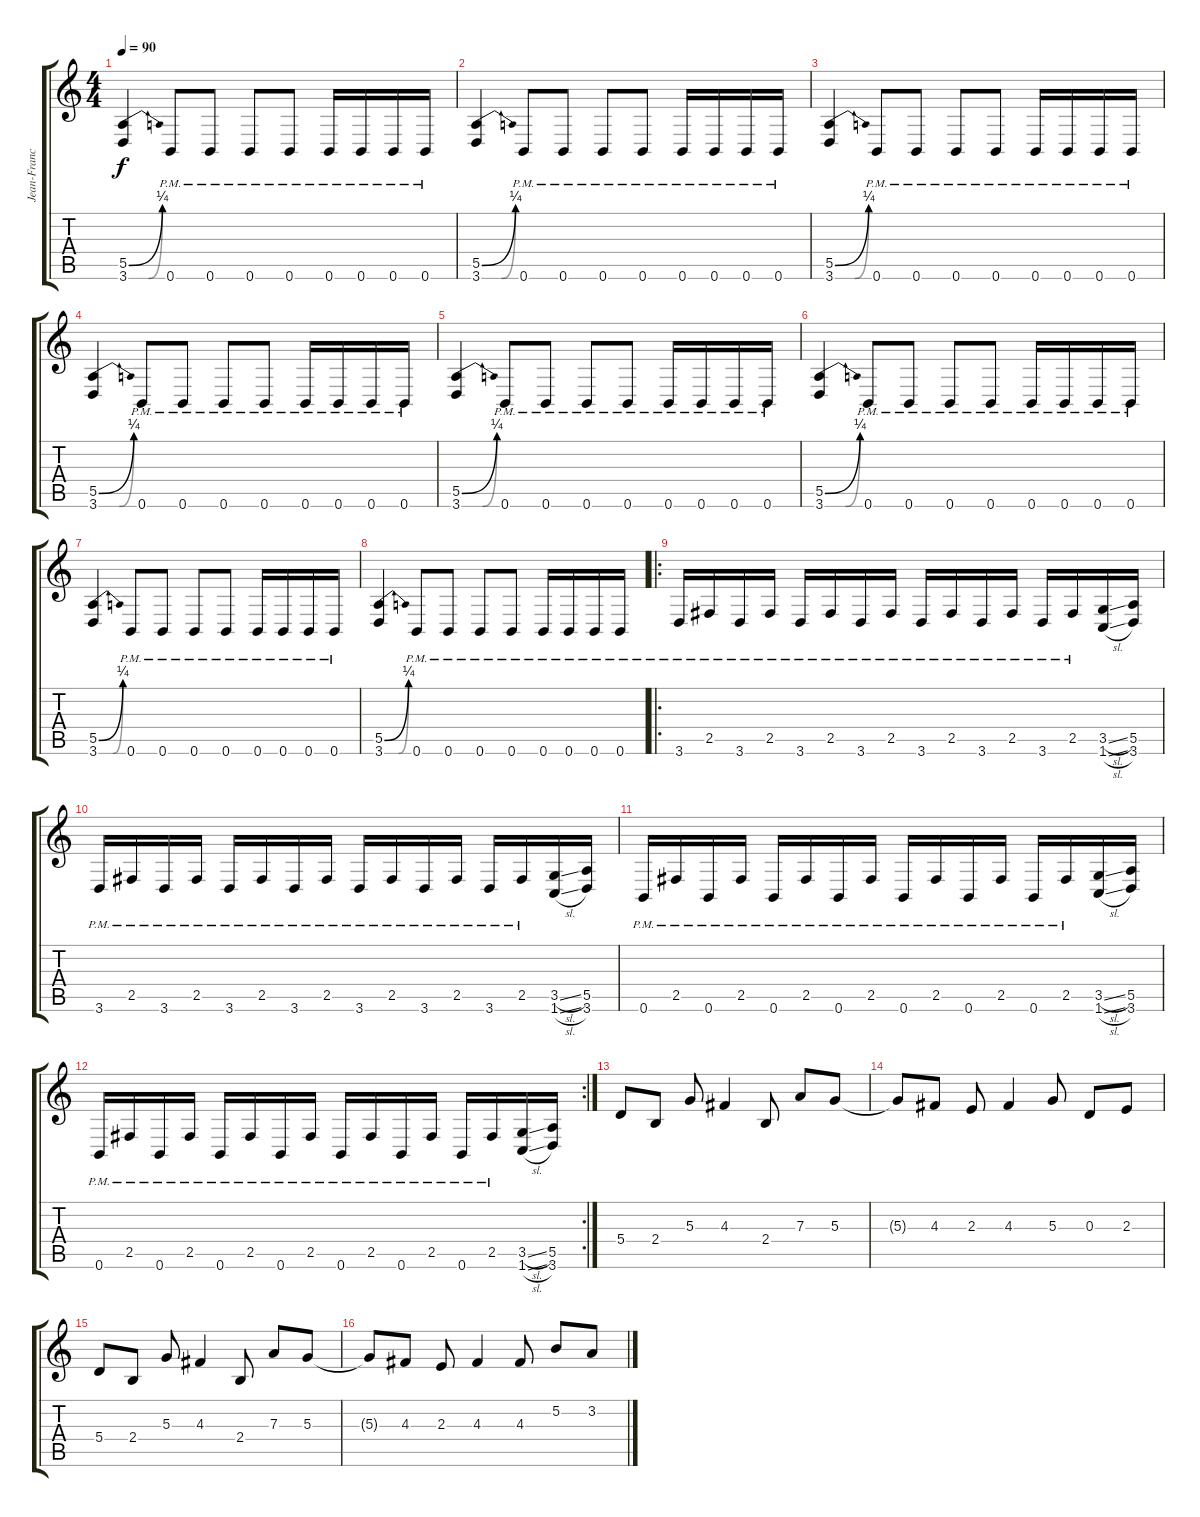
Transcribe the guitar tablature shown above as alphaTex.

\track ("Jean-Francois Dagenals (Lead)" "Jean-Franc") {instrument distortionguitar}
\staff {score tabs}
\tuning (B3 Gb3 D3 A2 E2 B1) {hide}
\ts (4 4)
\tempo 90
\clef g2
\ks c
(5.5{be (bend 0 0 60 1)} 3.6{be (custom 0 0 6 0 15 0 35 0 60 1)}).4{dy f} 0.6{pm}.8 0.6{pm}.8 0.6{pm}.8 0.6{pm}.8 0.6{pm}.16 0.6{pm}.16 0.6{pm}.16 0.6{pm}.16 |
(5.5{be (bend 0 0 60 1)} 3.6{be (custom 0 0 6 0 15 0 35 0 60 1)}).4{balance 0} 0.6{pm}.8 0.6{pm}.8 0.6{pm}.8 0.6{pm}.8 0.6{pm}.16 0.6{pm}.16 0.6{pm}.16 0.6{pm}.16 |
(5.5{be (bend 0 0 60 1)} 3.6{be (custom 0 0 6 0 15 0 35 0 60 1)}).4 0.6{pm}.8 0.6{pm}.8 0.6{pm}.8 0.6{pm}.8 0.6{pm}.16 0.6{pm}.16 0.6{pm}.16 0.6{pm}.16 |
(5.5{be (bend 0 0 60 1)} 3.6{be (custom 0 0 6 0 15 0 35 0 60 1)}).4 0.6{pm}.8 0.6{pm}.8 0.6{pm}.8 0.6{pm}.8 0.6{pm}.16 0.6{pm}.16 0.6{pm}.16 0.6{pm}.16 |
(5.5{be (bend 0 0 60 1)} 3.6{be (custom 0 0 6 0 15 0 35 0 60 1)}).4 0.6{pm}.8 0.6{pm}.8 0.6{pm}.8 0.6{pm}.8 0.6{pm}.16 0.6{pm}.16 0.6{pm}.16 0.6{pm}.16 |
(5.5{be (bend 0 0 60 1)} 3.6{be (custom 0 0 6 0 15 0 35 0 60 1)}).4 0.6{pm}.8 0.6{pm}.8 0.6{pm}.8 0.6{pm}.8 0.6{pm}.16 0.6{pm}.16 0.6{pm}.16 0.6{pm}.16 |
(5.5{be (bend 0 0 60 1)} 3.6{be (custom 0 0 6 0 15 0 35 0 60 1)}).4 0.6{pm}.8 0.6{pm}.8 0.6{pm}.8 0.6{pm}.8 0.6{pm}.16 0.6{pm}.16 0.6{pm}.16 0.6{pm}.16 |
(5.5{be (bend 0 0 60 1)} 3.6{be (custom 0 0 6 0 15 0 35 0 60 1)}).4 0.6{pm}.8 0.6{pm}.8 0.6{pm}.8 0.6{pm}.8 0.6{pm}.16 0.6{pm}.16 0.6{pm}.16 0.6{pm}.16 |
\ro
3.6{pm}.16 2.5{pm}.16 3.6{pm}.16 2.5{pm}.16 3.6{pm}.16 2.5{pm}.16 3.6{pm}.16 2.5{pm}.16 3.6{pm}.16 2.5{pm}.16 3.6{pm}.16 2.5{pm}.16 3.6{pm}.16 2.5{pm}.16 (3.5{sl} 1.6{sl}).16 (5.5 3.6).16 |
3.6{pm}.16 2.5{pm}.16 3.6{pm}.16 2.5{pm}.16 3.6{pm}.16 2.5{pm}.16 3.6{pm}.16 2.5{pm}.16 3.6{pm}.16 2.5{pm}.16 3.6{pm}.16 2.5{pm}.16 3.6{pm}.16 2.5{pm}.16 (3.5{sl} 1.6{sl}).16 (5.5 3.6).16 |
0.6{pm}.16 2.5{pm}.16 0.6{pm}.16 2.5{pm}.16 0.6{pm}.16 2.5{pm}.16 0.6{pm}.16 2.5{pm}.16 0.6{pm}.16 2.5{pm}.16 0.6{pm}.16 2.5{pm}.16 0.6{pm}.16 2.5{pm}.16 (3.5{sl} 1.6{sl}).16 (5.5 3.6).16 |
\rc 2
0.6{pm}.16 2.5{pm}.16 0.6{pm}.16 2.5{pm}.16 0.6{pm}.16 2.5{pm}.16 0.6{pm}.16 2.5{pm}.16 0.6{pm}.16 2.5{pm}.16 0.6{pm}.16 2.5{pm}.16 0.6{pm}.16 2.5{pm}.16 (3.5{sl} 1.6{sl}).16 (5.5 3.6).16 |
5.4.8 2.4.8 5.3.8 4.3.4 2.4.8 7.3.8 5.3.8 |
5.3{t}.8 4.3.8 2.3.8 4.3.4 5.3.8 0.3.8 2.3.8 |
5.4.8 2.4.8 5.3.8 4.3.4 2.4.8 7.3.8 5.3.8 |
5.3{t}.8 4.3.8 2.3.8 4.3.4 4.3.8 5.2.8 3.2.8
